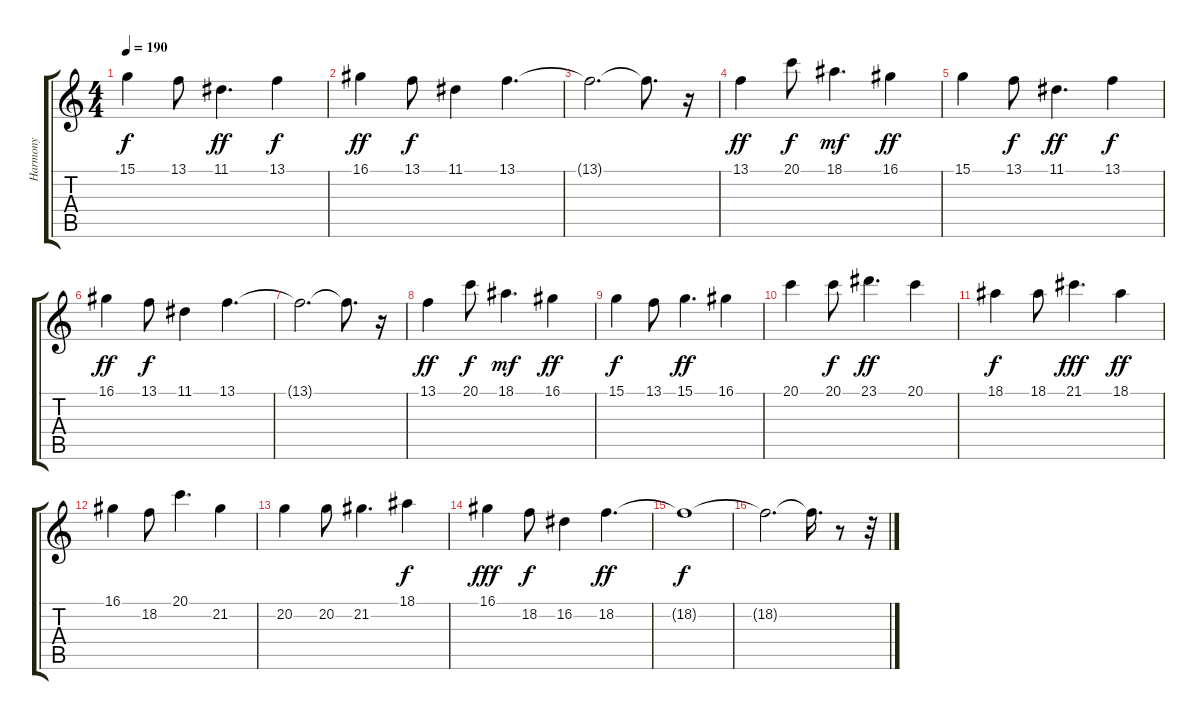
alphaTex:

\track ("Harmony" "Harmony") {instrument piccolo}
\staff {score tabs}
\tuning (E4 B3 G3 D3 A2 E2) {hide}
\ts (4 4)
\tempo 190
\clef g2
\ks c
15.1.4{dy f} 13.1.8 11.1.4{d dy ff} 13.1.4{dy f} |
16.1.4{dy ff} 13.1.8{dy f} 11.1.4 13.1.4{d} |
13.1{t}.2{d} 13.1{t}.8{d} r.16 |
13.1.4{dy ff} 20.1.8{dy f} 18.1.4{d dy mf} 16.1.4{dy ff} |
15.1.4 13.1.8{dy f} 11.1.4{d dy ff} 13.1.4{dy f} |
16.1.4{dy ff} 13.1.8{dy f} 11.1.4 13.1.4{d} |
13.1{t}.2{d} 13.1{t}.8{d} r.16 |
13.1.4{dy ff} 20.1.8{dy f} 18.1.4{d dy mf} 16.1.4{dy ff} |
15.1.4{dy f} 13.1.8 15.1.4{d dy ff} 16.1.4 |
20.1.4 20.1.8{dy f} 23.1.4{d dy ff} 20.1.4 |
18.1.4{dy f} 18.1.8 21.1.4{d dy fff} 18.1.4{dy ff} |
16.1.4 18.2.8 20.1.4{d} 21.2.4 |
20.2.4 20.2.8 21.2.4{d} 18.1.4{dy f} |
16.1.4{dy fff} 18.2.8{dy f} 16.2.4 18.2.4{d dy ff} |
18.2{t}.1{dy f} |
18.2{t}.2{d} 18.2{t}.16{d} r.8 r.32
